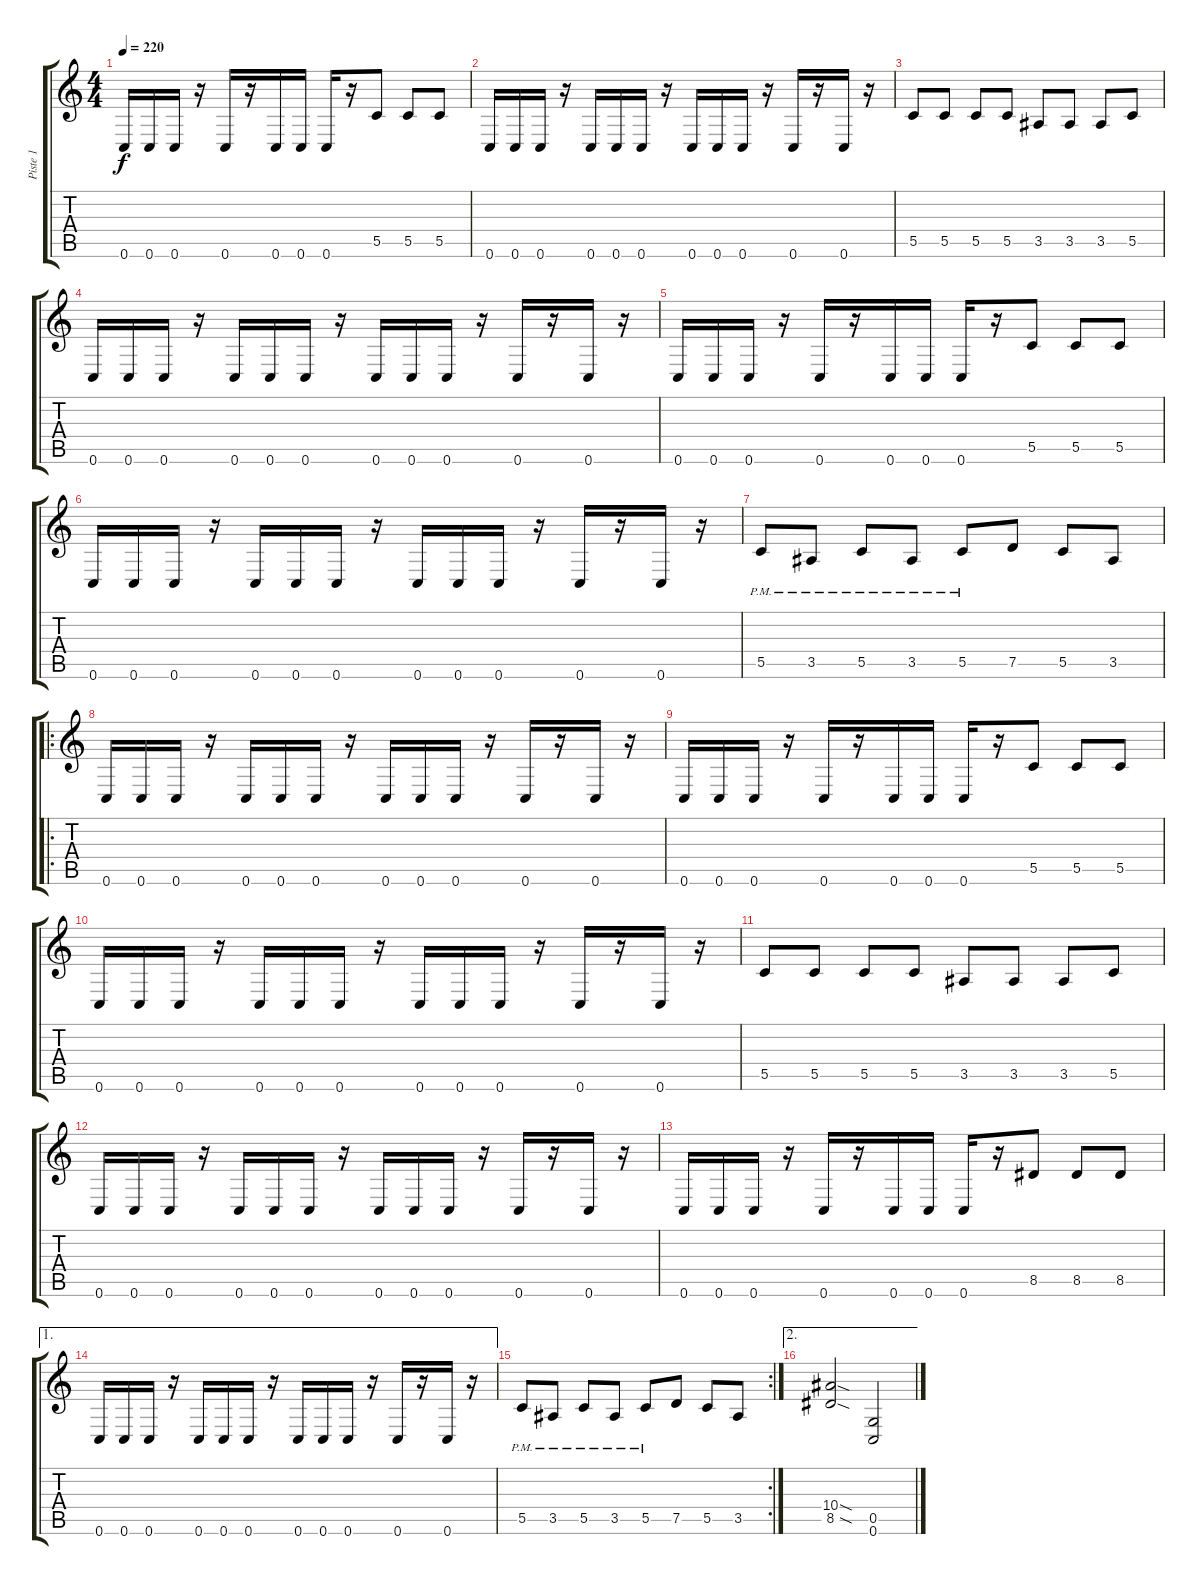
\track ("Piste 1" "Piste 1") {instrument distortionguitar}
\staff {score tabs}
\tuning (D4 A3 F3 C3 G2 C2) {hide}
\ts (4 4)
\tempo 220
\clef g2
\ks c
0.6.16{dy f} 0.6.16 0.6.16 r.16 0.6.16 r.16 0.6.16 0.6.16 0.6.16 r.16 5.5.8 5.5.8 5.5.8 |
0.6.16 0.6.16 0.6.16 r.16 0.6.16 0.6.16 0.6.16 r.16 0.6.16 0.6.16 0.6.16 r.16 0.6.16 r.16 0.6.16 r.16 |
5.5.8 5.5.8 5.5.8 5.5.8 3.5.8 3.5.8 3.5.8 5.5.8 |
0.6.16 0.6.16 0.6.16 r.16 0.6.16 0.6.16 0.6.16 r.16 0.6.16 0.6.16 0.6.16 r.16 0.6.16 r.16 0.6.16 r.16 |
0.6.16 0.6.16 0.6.16 r.16 0.6.16 r.16 0.6.16 0.6.16 0.6.16 r.16 5.5.8 5.5.8 5.5.8 |
0.6.16 0.6.16 0.6.16 r.16 0.6.16 0.6.16 0.6.16 r.16 0.6.16 0.6.16 0.6.16 r.16 0.6.16 r.16 0.6.16 r.16 |
5.5{pm}.8 3.5{pm}.8 5.5{pm}.8 3.5{pm}.8 5.5{pm}.8 7.5.8 5.5.8 3.5.8 |
\ro
0.6.16 0.6.16 0.6.16 r.16 0.6.16 0.6.16 0.6.16 r.16 0.6.16 0.6.16 0.6.16 r.16 0.6.16 r.16 0.6.16 r.16 |
0.6.16 0.6.16 0.6.16 r.16 0.6.16 r.16 0.6.16 0.6.16 0.6.16 r.16 5.5.8 5.5.8 5.5.8 |
0.6.16 0.6.16 0.6.16 r.16 0.6.16 0.6.16 0.6.16 r.16 0.6.16 0.6.16 0.6.16 r.16 0.6.16 r.16 0.6.16 r.16 |
5.5.8 5.5.8 5.5.8 5.5.8 3.5.8 3.5.8 3.5.8 5.5.8 |
0.6.16 0.6.16 0.6.16 r.16 0.6.16 0.6.16 0.6.16 r.16 0.6.16 0.6.16 0.6.16 r.16 0.6.16 r.16 0.6.16 r.16 |
0.6.16 0.6.16 0.6.16 r.16 0.6.16 r.16 0.6.16 0.6.16 0.6.16 r.16 8.5.8 8.5.8 8.5.8 |
\ae 1
0.6.16 0.6.16 0.6.16 r.16 0.6.16 0.6.16 0.6.16 r.16 0.6.16 0.6.16 0.6.16 r.16 0.6.16 r.16 0.6.16 r.16 |
\rc 2
5.5{pm}.8 3.5{pm}.8 5.5{pm}.8 3.5{pm}.8 5.5{pm}.8 7.5.8 5.5.8 3.5.8 |
\ae 2
(10.4{sod} 8.5{sod}).2 (0.5 0.6).2
